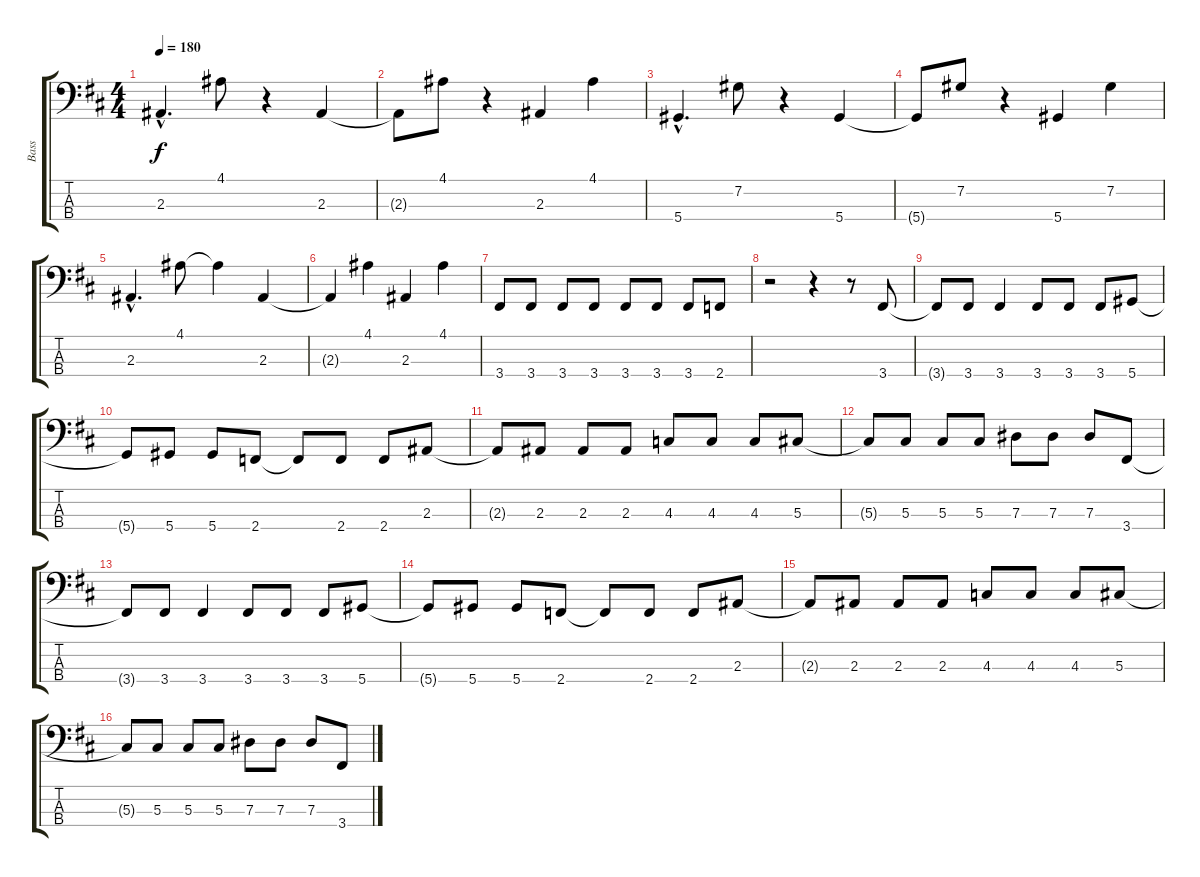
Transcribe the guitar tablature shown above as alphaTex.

\track ("Bass" "Bass") {instrument electricbasspick}
\staff {score tabs}
\tuning (Gb2 Db2 Ab1 Eb1) {hide}
\ts (4 4)
\tempo 180
\clef f4
\ks bminor
2.3{hac}.4{d dy f} 4.1.8 r.4 2.3.4 |
2.3{t}.8 4.1.8 r.4 2.3.4 4.1.4 |
5.4{hac}.4{d} 7.2.8 r.4 5.4.4 |
5.4{t}.8 7.2.8 r.4 5.4.4 7.2.4 |
2.3{hac}.4{d} 4.1.8 4.1{t}.4 2.3.4 |
2.3{t}.4 4.1.4 2.3.4 4.1.4 |
3.4.8 3.4.8 3.4.8 3.4.8 3.4.8 3.4.8 3.4.8 2.4.8 |
r.2 r.4 r.8 3.4.8 |
3.4{t}.8 3.4.8 3.4.4 3.4.8 3.4.8 3.4.8 5.4.8 |
5.4{t}.8 5.4.8 5.4.8 2.4.8 2.4{t}.8 2.4.8 2.4.8 2.3.8 |
2.3{t}.8 2.3.8 2.3.8 2.3.8 4.3.8 4.3.8 4.3.8 5.3.8 |
5.3{t}.8 5.3.8 5.3.8 5.3.8 7.3.8 7.3.8 7.3.8 3.4.8 |
3.4{t}.8 3.4.8 3.4.4 3.4.8 3.4.8 3.4.8 5.4.8 |
5.4{t}.8 5.4.8 5.4.8 2.4.8 2.4{t}.8 2.4.8 2.4.8 2.3.8 |
2.3{t}.8 2.3.8 2.3.8 2.3.8 4.3.8 4.3.8 4.3.8 5.3.8 |
5.3{t}.8 5.3.8 5.3.8 5.3.8 7.3.8 7.3.8 7.3.8 3.4.8
